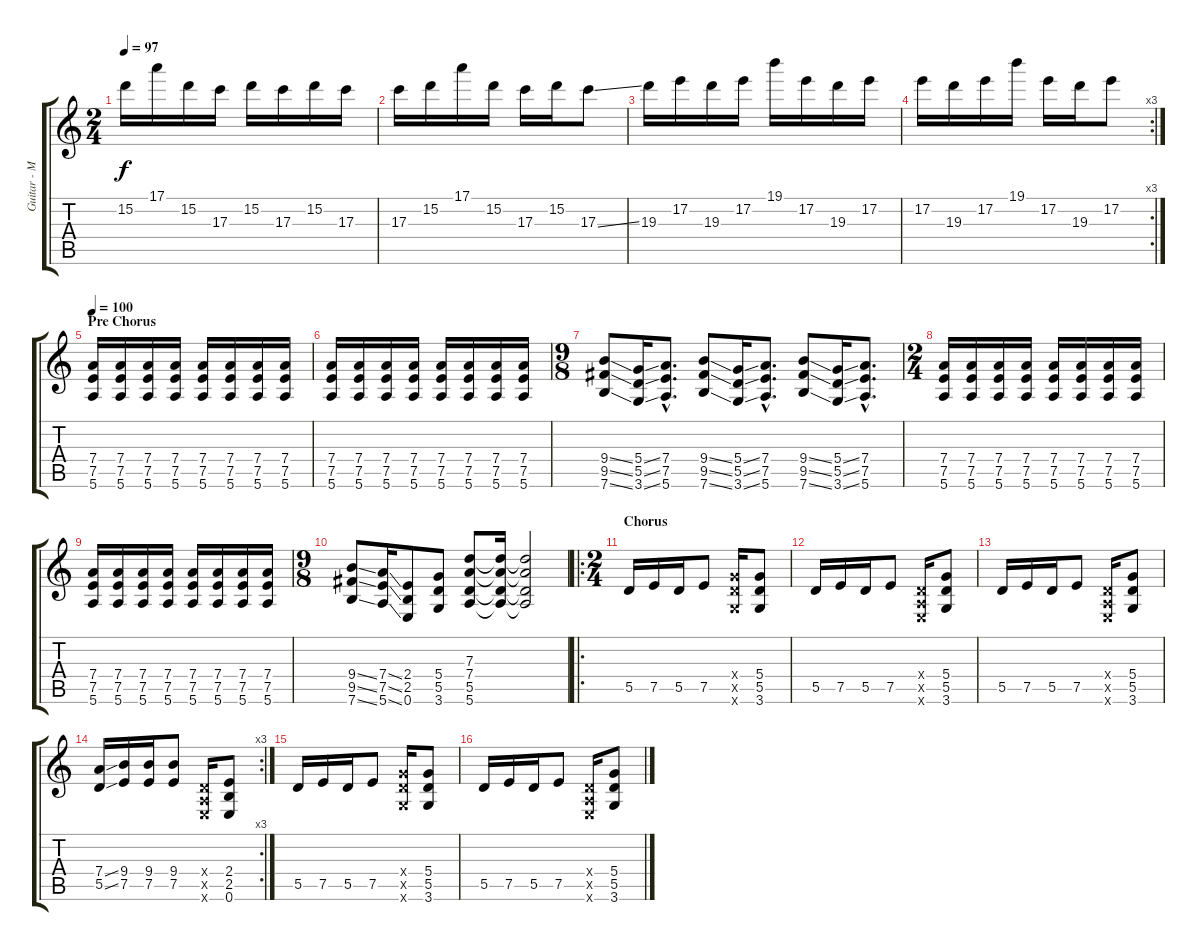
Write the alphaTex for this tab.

\track ("Guitar - Mike Einziger" "Guitar - M") {instrument overdrivenguitar}
\staff {score tabs}
\tuning (E4 B3 G3 D3 A2 E2) {hide}
\ts (2 4)
\tempo 97
\clef g2
\ks c
15.2.16{dy f} 17.1.16 15.2.16 17.3.16 15.2.16 17.3.16 15.2.16 17.3.16 |
17.3.16 15.2.16 17.1.16 15.2.16 17.3.16 15.2.16 17.3{ss}.8 |
19.3.16 17.2.16 19.3.16 17.2.16 19.1.16 17.2.16 19.3.16 17.2.16 |
\rc 3
17.2.16 19.3.16 17.2.16 19.1.16 17.2.16 19.3.16 17.2.8 |
\section ("" "Pre Chorus")
\tempo 100
(7.4 7.5 5.6).16 (7.4 7.5 5.6).16 (7.4 7.5 5.6).16 (7.4 7.5 5.6).16 (7.4 7.5 5.6).16 (7.4 7.5 5.6).16 (7.4 7.5 5.6).16 (7.4 7.5 5.6).16 |
(7.4 7.5 5.6).16 (7.4 7.5 5.6).16 (7.4 7.5 5.6).16 (7.4 7.5 5.6).16 (7.4 7.5 5.6).16 (7.4 7.5 5.6).16 (7.4 7.5 5.6).16 (7.4 7.5 5.6).16 |
\ts (9 8)
(9.4{ss} 9.5{ss} 7.6{ss}).8 (5.4{ss} 5.5{ss} 3.6{ss}).16 (7.4{hac} 7.5{hac} 5.6{hac}).8{d} (9.4{ss} 9.5{ss} 7.6{ss}).8 (5.4{ss} 5.5{ss} 3.6{ss}).16 (7.4{hac} 7.5{hac} 5.6{hac}).8{d} (9.4{ss} 9.5{ss} 7.6{ss}).8 (5.4{ss} 5.5{ss} 3.6{ss}).16 (7.4{hac} 7.5{hac} 5.6{hac}).8{d} |
\ts (2 4)
(7.4 7.5 5.6).16 (7.4 7.5 5.6).16 (7.4 7.5 5.6).16 (7.4 7.5 5.6).16 (7.4 7.5 5.6).16 (7.4 7.5 5.6).16 (7.4 7.5 5.6).16 (7.4 7.5 5.6).16 |
(7.4 7.5 5.6).16 (7.4 7.5 5.6).16 (7.4 7.5 5.6).16 (7.4 7.5 5.6).16 (7.4 7.5 5.6).16 (7.4 7.5 5.6).16 (7.4 7.5 5.6).16 (7.4 7.5 5.6).16 |
\ts (9 8)
(9.4{ss} 9.5{ss} 7.6{ss}).8 (7.4{ss} 7.5{ss} 5.6{ss}).16 (2.4 2.5 0.6).8 (5.4 5.5 3.6).8 (7.3 7.4 5.5 5.6).8 (7.3{t} 7.4{t} 5.5{t} 5.6{t}).16 (7.3{t} 7.4{t} 5.5{t} 5.6{t}).2 |
\ro
\ts (2 4)
\section ("" "Chorus")
5.5.16{volume 16 instrument distortionguitar} 7.5.16 5.5.16 7.5.8 (5.4{x} 5.5{x} 3.6{x}).16 (5.4 5.5 3.6).8 |
5.5.16 7.5.16 5.5.16 7.5.8 (0.4{x} 0.5{x} 0.6{x}).16 (5.4 5.5 3.6).8 |
5.5.16 7.5.16 5.5.16 7.5.8 (0.4{x} 0.5{x} 0.6{x}).16 (5.4 5.5 3.6).8 |
\rc 3
(7.4{ss} 5.5{ss}).16 (9.4 7.5).16 (9.4 7.5).16 (9.4 7.5).8 (0.4{x} 0.5{x} 0.6{x}).16 (2.4 2.5 0.6).8 |
5.5.16{volume 16 instrument distortionguitar} 7.5.16 5.5.16 7.5.8 (5.4{x} 5.5{x} 3.6{x}).16 (5.4 5.5 3.6).8 |
5.5.16 7.5.16 5.5.16 7.5.8 (0.4{x} 0.5{x} 0.6{x}).16 (5.4 5.5 3.6).8
